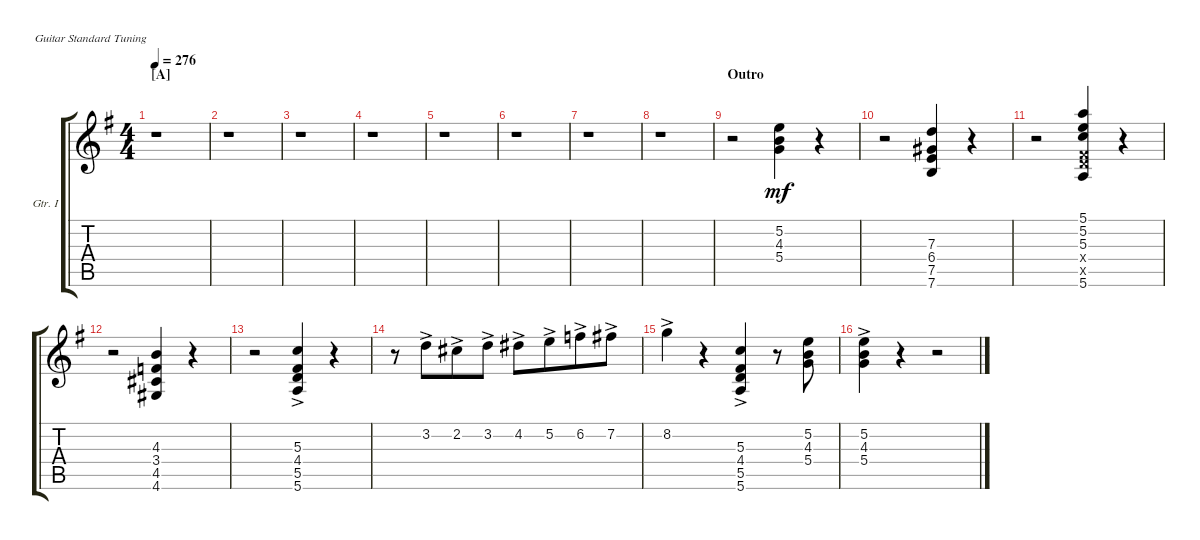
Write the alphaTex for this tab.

\defaultSystemsLayout 4
\bracketExtendMode groupsimilarinstruments
\firstSystemTrackNameOrientation horizontal
\otherSystemsTrackNameOrientation horizontal
\track ("Guitar I" "Gtr. I") {instrument acousticguitarsteel}
\staff {score tabs}
\tuning (E4 B3 G3 D3 A2 E2)
\ts (4 4)
\section ("A" "")
\tempo 276
\clef g2
\ks g
r.1{dy f} |
r.1 |
r.1 |
r.1 |
r.1 |
r.1 |
r.1 |
r.1 |
\section ("" "Outro")
r.2 (5.2 4.3 5.4).4{dy mf} r.4 |
r.2 (7.6 7.5 6.4 7.3).4 r.4 |
r.2 (5.6 5.3 5.2 5.1 4.4{x} 5.5{x}).4 r.4 |
r.2 (4.3 3.4 4.5 4.6).4 r.4 |
r.2 (5.3{ac} 4.4{ac} 5.5{ac} 5.6{ac}).4 r.4 |
r.8 3.2{ac}.8{beam merge} 2.2{ac}.8 3.2{ac}.8 4.2{ac}.8 5.2{ac}.8{beam merge} 6.2{ac}.8 7.2{ac}.8 |
8.2{ac}.4 r.4 (5.3{ac} 4.4{ac} 5.5{ac} 5.6{ac}).4 r.8 (5.2 4.3 5.4).8 |
(5.4{ac} 4.3{ac} 5.2{ac}).4 r.4 r.2
